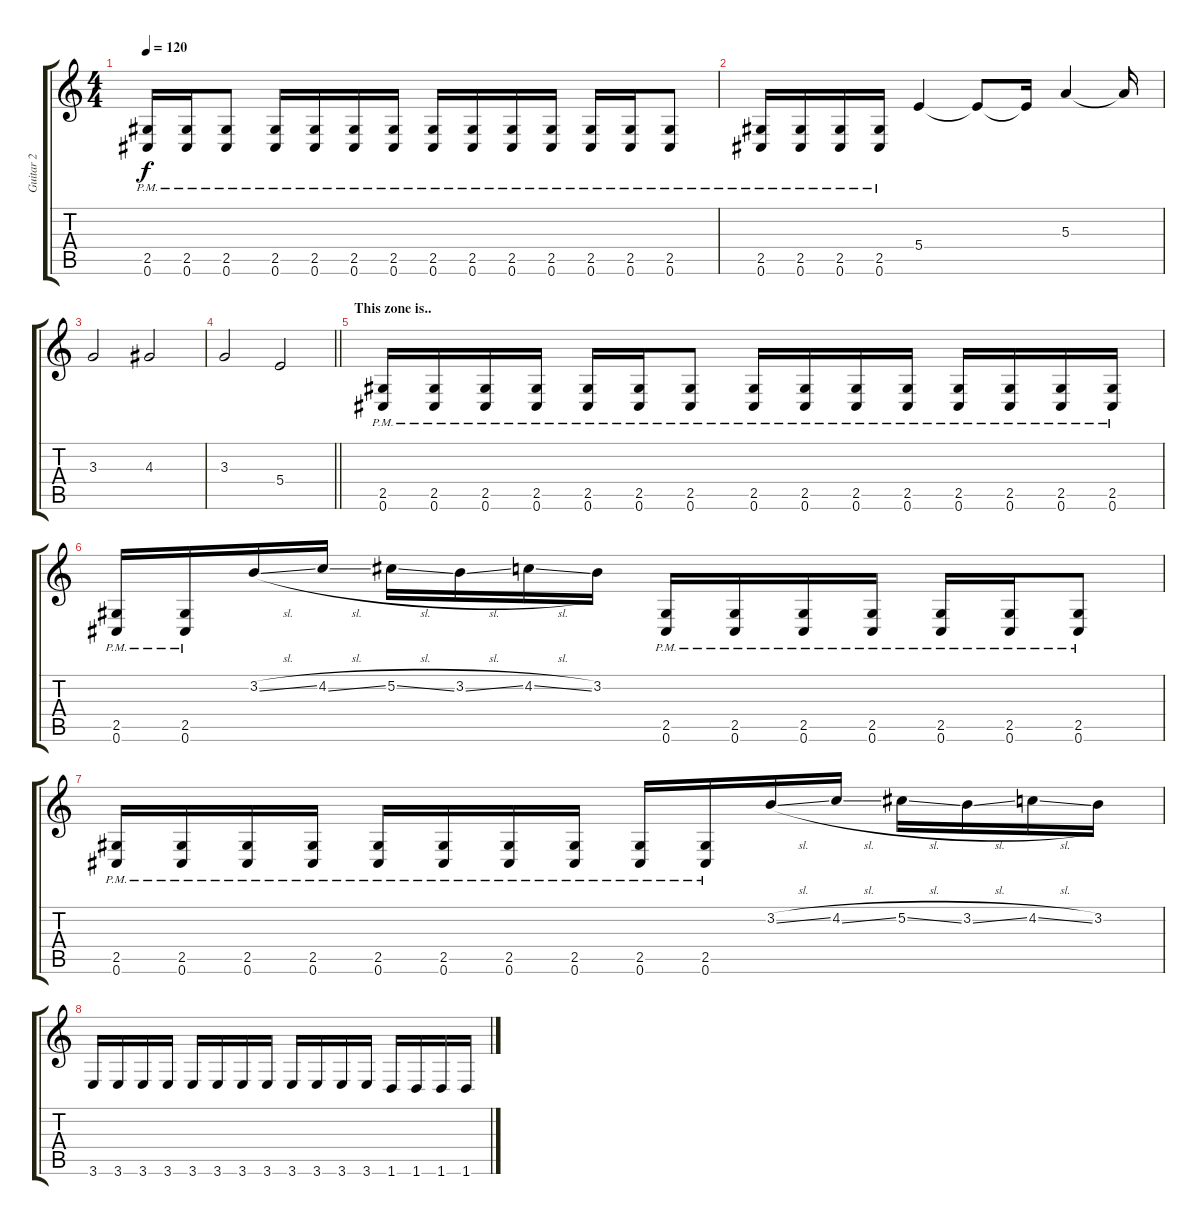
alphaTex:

\track ("Guitar 2" "Guitar 2") {instrument distortionguitar}
\staff {score tabs}
\tuning (Db4 Ab3 E3 B2 Gb2 Db2) {hide}
\ts (4 4)
\tempo 120
\clef g2
\ks c
(2.5{pm} 0.6{pm}).16{dy f} (2.5{pm} 0.6{pm}).16 (2.5{pm} 0.6{pm}).8 (2.5{pm} 0.6{pm}).16 (2.5{pm} 0.6{pm}).16 (2.5{pm} 0.6{pm}).16 (2.5{pm} 0.6{pm}).16 (2.5{pm} 0.6{pm}).16 (2.5{pm} 0.6{pm}).16 (2.5{pm} 0.6{pm}).16 (2.5{pm} 0.6{pm}).16 (2.5{pm} 0.6{pm}).16 (2.5{pm} 0.6{pm}).16 (2.5{pm} 0.6{pm}).8 |
(2.5{pm} 0.6{pm}).16 (2.5{pm} 0.6{pm}).16 (2.5{pm} 0.6{pm}).16 (2.5{pm} 0.6{pm}).16 5.4.4 5.4{t}.8 5.4{t}.16 5.3.4 5.3{t}.16 |
3.3.2 4.3.2 |
\barLineRight lightlight
3.3.2 5.4.2 |
\section ("" "This zone is..")
(2.5{pm} 0.6{pm}).16 (2.5{pm} 0.6{pm}).16 (2.5{pm} 0.6{pm}).16 (2.5{pm} 0.6{pm}).16 (2.5{pm} 0.6{pm}).16 (2.5{pm} 0.6{pm}).16 (2.5{pm} 0.6{pm}).8 (2.5{pm} 0.6{pm}).16 (2.5{pm} 0.6{pm}).16 (2.5{pm} 0.6{pm}).16 (2.5{pm} 0.6{pm}).16 (2.5{pm} 0.6{pm}).16 (2.5{pm} 0.6{pm}).16 (2.5{pm} 0.6{pm}).16 (2.5{pm} 0.6{pm}).16 |
(2.5{pm} 0.6{pm}).16 (2.5{pm} 0.6{pm}).16 3.2{sl}.16 4.2{sl}.16 5.2{sl}.16 3.2{sl}.16 4.2{sl}.16 3.2.16 (2.5{pm} 0.6{pm}).16 (2.5{pm} 0.6{pm}).16 (2.5{pm} 0.6{pm}).16 (2.5{pm} 0.6{pm}).16 (2.5{pm} 0.6{pm}).16 (2.5{pm} 0.6{pm}).16 (2.5{pm} 0.6{pm}).8 |
(2.5{pm} 0.6{pm}).16 (2.5{pm} 0.6{pm}).16 (2.5{pm} 0.6{pm}).16 (2.5{pm} 0.6{pm}).16 (2.5{pm} 0.6{pm}).16 (2.5{pm} 0.6{pm}).16 (2.5{pm} 0.6{pm}).16 (2.5{pm} 0.6{pm}).16 (2.5{pm} 0.6{pm}).16 (2.5{pm} 0.6{pm}).16 3.2{sl}.16 4.2{sl}.16 5.2{sl}.16 3.2{sl}.16 4.2{sl}.16 3.2.16 |
3.6.16 3.6.16 3.6.16 3.6.16 3.6.16 3.6.16 3.6.16 3.6.16 3.6.16 3.6.16 3.6.16 3.6.16 1.6.16 1.6.16 1.6.16 1.6.16
